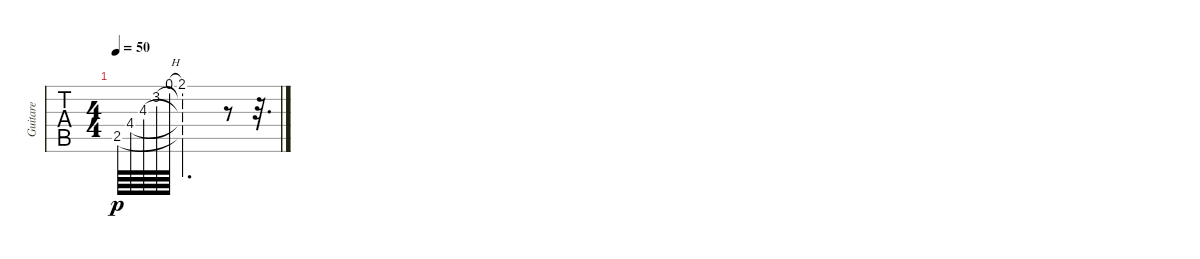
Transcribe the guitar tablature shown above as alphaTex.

\track ("Guitare" "Guitare") {instrument acousticguitarsteel}
\staff {tabs}
\tuning (E4 B3 G3 D3 A2 E2) {hide}
\ts (4 4)
\tempo 50
\clef g2
\ks bminor
2.5.64{dy p} 4.4.64 4.3.64 3.2.64 0.1{h}.64 (2.1 3.2{t} 4.3{t} 4.4{t} 2.5{t}).2{d} r.8 r.32{d}
